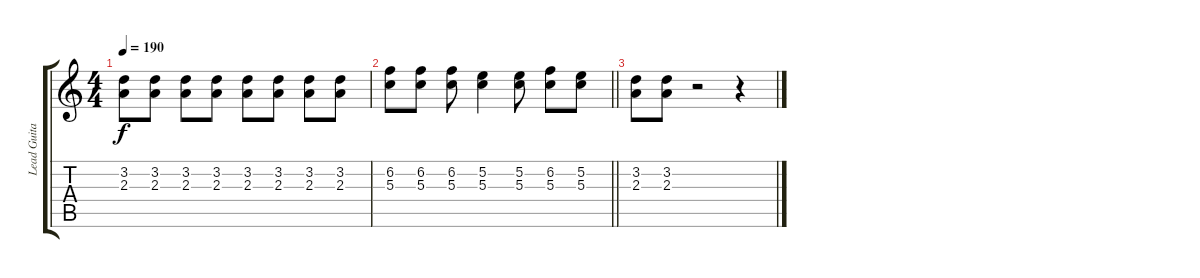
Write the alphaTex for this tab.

\track ("Lead Guitar" "Lead Guita") {instrument distortionguitar}
\staff {score tabs}
\tuning (E4 B3 G3 D3 A2 E2) {hide}
\ts (4 4)
\tempo 190
\clef g2
\ks c
(3.2 2.3).8{dy f} (3.2 2.3).8 (3.2 2.3).8 (3.2 2.3).8 (3.2 2.3).8 (3.2 2.3).8 (3.2 2.3).8 (3.2 2.3).8 |
\barLineRight lightlight
(6.2 5.3).8 (6.2 5.3).8 (6.2 5.3).8 (5.2 5.3).4 (5.2 5.3).8 (6.2 5.3).8 (5.2 5.3).8 |
(3.2 2.3).8 (3.2 2.3).8 r.2 r.4
